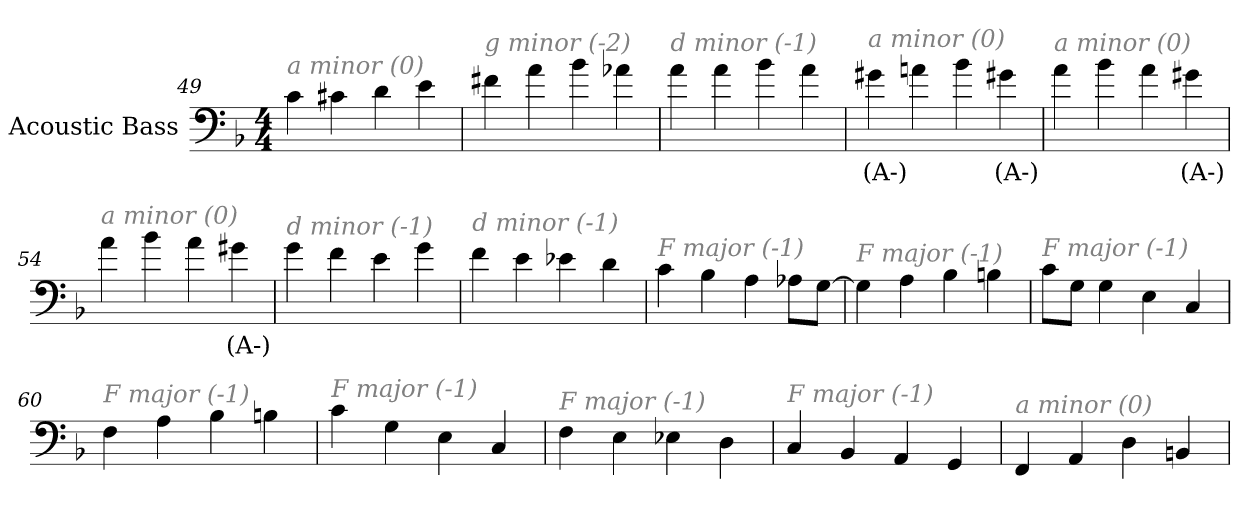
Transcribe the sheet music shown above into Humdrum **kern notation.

**kern	**text
*part1	*part1
*staff1	*staff1
*I"Acoustic Bass	*
*clefF4	*
*ITrd7c12	*
*k[b-]	*
*F:	*
*M4/4	*
=49	=49
!LO:TX:i:color=#808080:t=a minor (0)	!
4C	.
4C#X	.
4D	.
4E	.
=50	=50
!LO:TX:i:color=#808080:t=g minor (-2)	!
4F#X	.
4A	.
4B-	.
4A-X	.
=51	=51
!LO:TX:i:color=#808080:t=d minor (-1)	!
4A	.
4A	.
4B-	.
4A	.
=52	=52
!LO:TX:i:color=#808080:t=a minor (0)	!
4G#Xi	(A-)
4An	.
4B-	.
4G#Xi	(A-)
=53	=53
!LO:TX:i:color=#808080:t=a minor (0)	!
4A	.
4B-	.
4A	.
4G#Xi	(A-)
=54	=54
!LO:TX:i:color=#808080:t=a minor (0)	!
4A	.
4B-	.
4A	.
4G#Xi	(A-)
=55	=55
!LO:TX:i:color=#808080:t=d minor (-1)	!
4G	.
4F	.
4E	.
4G	.
=56	=56
!LO:TX:i:color=#808080:t=d minor (-1)	!
4F	.
4E	.
4E-X	.
4D	.
=57	=57
!LO:TX:i:color=#808080:t=F major (-1)	!
4C	.
4BB-	.
4AA	.
8AA-XL	.
[8GGJ	.
=58	=58
!LO:TX:i:color=#808080:t=F major (-1)	!
4GG]	.
4AA	.
4BB-	.
4BBn	.
=59	=59
!LO:TX:i:color=#808080:t=F major (-1)	!
8CL	.
8GGJ	.
4GG	.
4EE	.
4CC	.
=60	=60
!LO:TX:i:color=#808080:t=F major (-1)	!
4FF	.
4AA	.
4BB-	.
4BBn	.
=61	=61
!LO:TX:i:color=#808080:t=F major (-1)	!
4C	.
4GG	.
4EE	.
4CC	.
=62	=62
!LO:TX:i:color=#808080:t=F major (-1)	!
4FF	.
4EE	.
4EE-X	.
4DD	.
=63	=63
!LO:TX:i:color=#808080:t=F major (-1)	!
4CC	.
4BBB-	.
4AAA	.
4GGG	.
=64	=64
!LO:TX:i:color=#808080:t=a minor (0)	!
4FFF	.
4AAA	.
4DD	.
4BBBn	.
=	=
*-	*-
